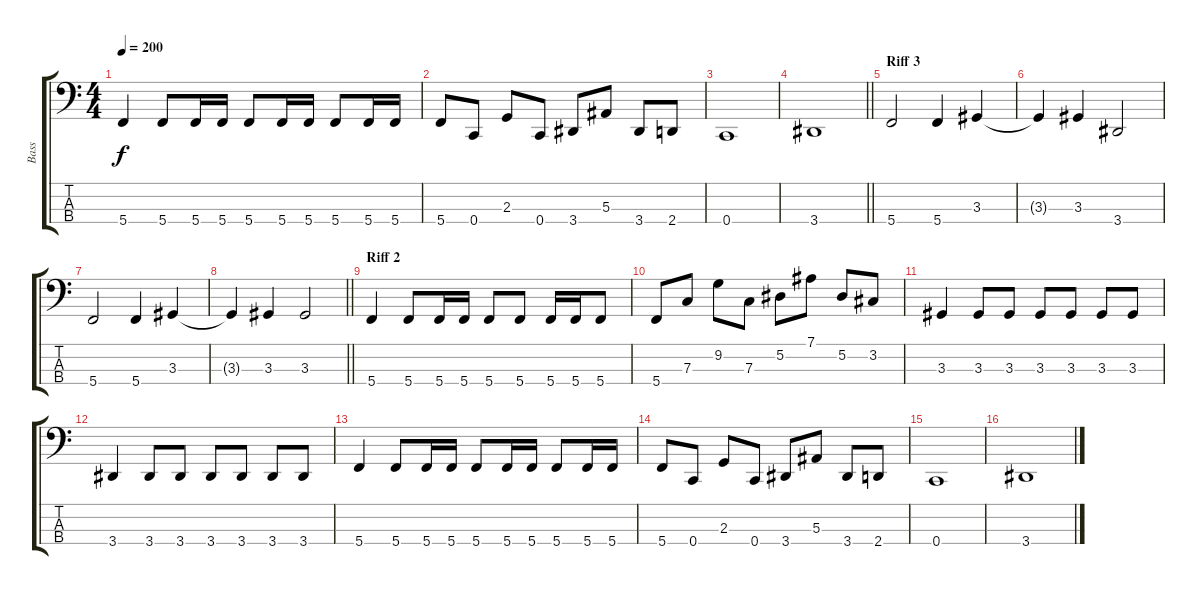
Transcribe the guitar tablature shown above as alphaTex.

\track ("Bass" "Bass") {instrument electricbassfinger}
\staff {score tabs}
\tuning (Eb2 Bb1 F1 C1) {hide}
\ts (4 4)
\tempo 200
\clef f4
\ks c
5.4.4{dy f} 5.4.8 5.4.16 5.4.16 5.4.8 5.4.16 5.4.16 5.4.8 5.4.16 5.4.16 |
5.4.8 0.4.8 2.3.8 0.4.8 3.4.8 5.3.8 3.4.8 2.4.8 |
0.4.1 |
\barLineRight lightlight
3.4.1 |
\section ("" "Riff 3")
5.4.2 5.4.4 3.3.4 |
3.3{t}.4 3.3.4 3.4.2 |
5.4.2 5.4.4 3.3.4 |
\barLineRight lightlight
3.3{t}.4 3.3.4 3.3.2 |
\section ("" "Riff 2")
5.4.4 5.4.8 5.4.16 5.4.16 5.4.8 5.4.8 5.4.16 5.4.16 5.4.8 |
5.4.8 7.3.8 9.2.8 7.3.8 5.2.8 7.1.8 5.2.8 3.2.8 |
3.3.4 3.3.8 3.3.8 3.3.8 3.3.8 3.3.8 3.3.8 |
3.4.4 3.4.8 3.4.8 3.4.8 3.4.8 3.4.8 3.4.8 |
5.4.4 5.4.8 5.4.16 5.4.16 5.4.8 5.4.16 5.4.16 5.4.8 5.4.16 5.4.16 |
5.4.8 0.4.8 2.3.8 0.4.8 3.4.8 5.3.8 3.4.8 2.4.8 |
0.4.1 |
3.4.1
